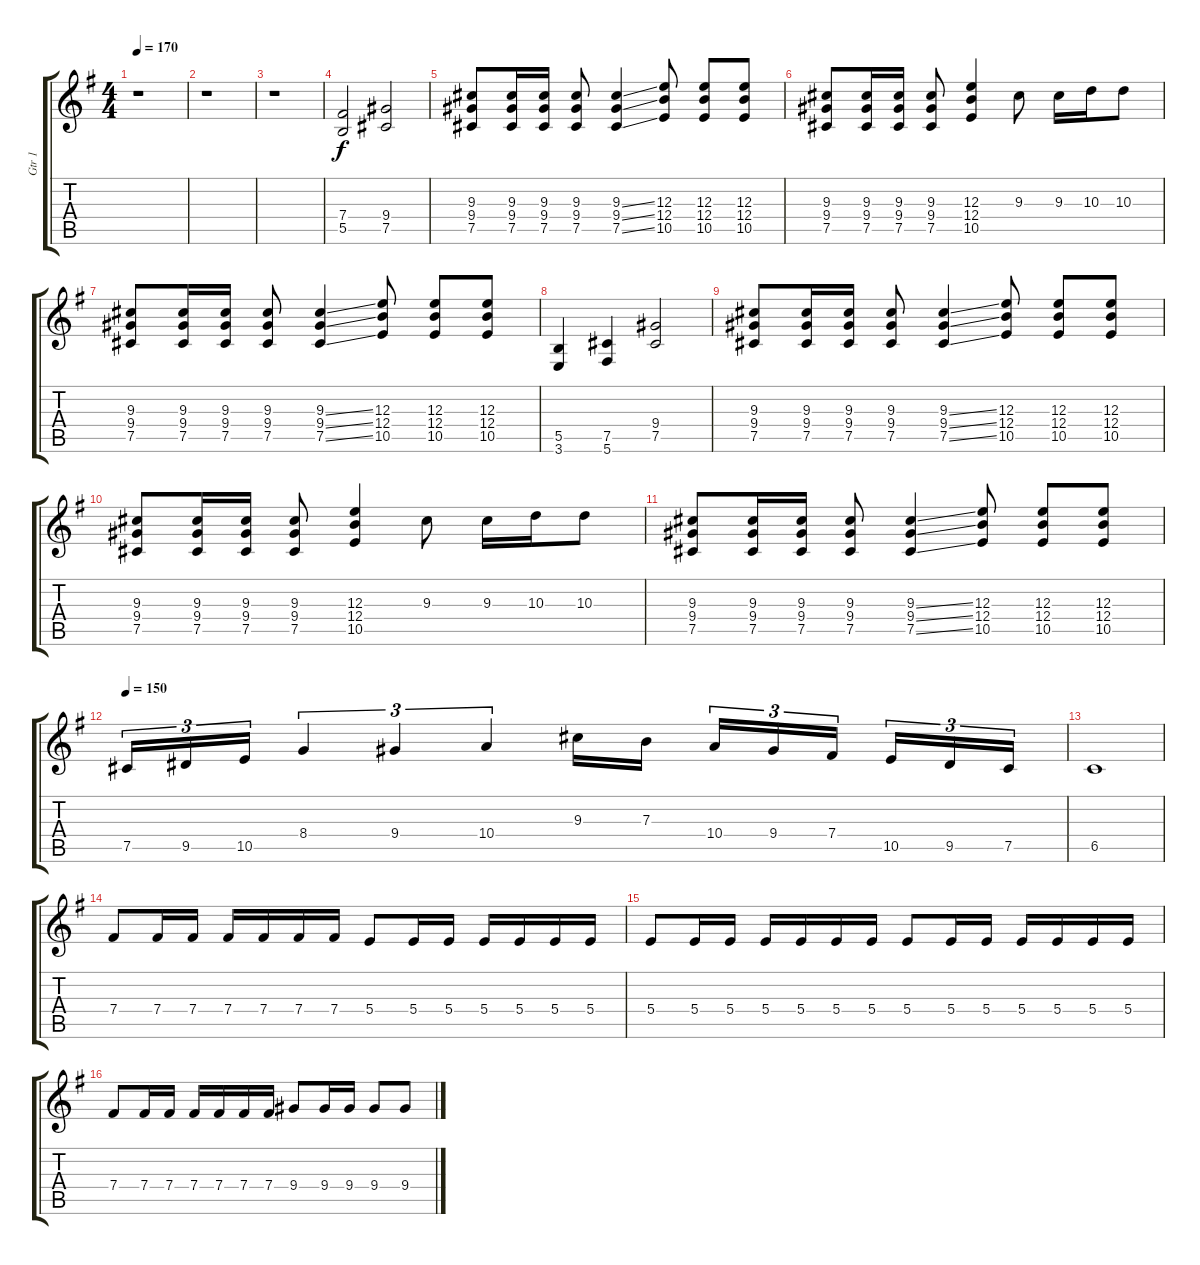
\track ("Gtr 1" "Gtr 1") {instrument distortionguitar}
\staff {score tabs}
\tuning (Db4 Ab3 E3 B2 Gb2 Db2) {hide}
\ts (4 4)
\tempo 170
\clef g2
\ks g
r.1{dy f instrument distortionguitar} |
r.1 |
r.1 |
(7.4 5.5).2 (9.4 7.5).2 |
(9.3 9.4 7.5).8 (9.3 9.4 7.5).16 (9.3 9.4 7.5).16 (9.3 9.4 7.5).8 (9.3{ss} 9.4{ss} 7.5{ss}).4 (12.3 12.4 10.5).8 (12.3 12.4 10.5).8 (12.3 12.4 10.5).8 |
(9.3 9.4 7.5).8 (9.3 9.4 7.5).16 (9.3 9.4 7.5).16 (9.3 9.4 7.5).8 (12.3 12.4 10.5).4 9.3.8 9.3.16 10.3.16 10.3.8 |
(9.3 9.4 7.5).8 (9.3 9.4 7.5).16 (9.3 9.4 7.5).16 (9.3 9.4 7.5).8 (9.3{ss} 9.4{ss} 7.5{ss}).4 (12.3 12.4 10.5).8 (12.3 12.4 10.5).8 (12.3 12.4 10.5).8 |
(5.5 3.6).4 (7.5 5.6).4 (9.4 7.5).2 |
(9.3 9.4 7.5).8 (9.3 9.4 7.5).16 (9.3 9.4 7.5).16 (9.3 9.4 7.5).8 (9.3{ss} 9.4{ss} 7.5{ss}).4 (12.3 12.4 10.5).8 (12.3 12.4 10.5).8 (12.3 12.4 10.5).8 |
(9.3 9.4 7.5).8 (9.3 9.4 7.5).16 (9.3 9.4 7.5).16 (9.3 9.4 7.5).8 (12.3 12.4 10.5).4 9.3.8 9.3.16 10.3.16 10.3.8 |
(9.3 9.4 7.5).8 (9.3 9.4 7.5).16 (9.3 9.4 7.5).16 (9.3 9.4 7.5).8 (9.3{ss} 9.4{ss} 7.5{ss}).4 (12.3 12.4 10.5).8 (12.3 12.4 10.5).8 (12.3 12.4 10.5).8 |
\tempo 150
7.5.16{tu (3 2)} 9.5.16{tu (3 2)} 10.5.16{tu (3 2)} 8.4.4{tu (3 2)} 9.4.4{tu (3 2)} 10.4.4{tu (3 2)} 9.3.16 7.3.16 10.4.16{tu (3 2)} 9.4.16{tu (3 2)} 7.4.16{tu (3 2) beam splitsecondary} 10.5.16{tu (3 2)} 9.5.16{tu (3 2)} 7.5.16{tu (3 2)} |
6.5.1 |
7.4.8 7.4.16 7.4.16 7.4.16 7.4.16 7.4.16 7.4.16 5.4.8 5.4.16 5.4.16 5.4.16 5.4.16 5.4.16 5.4.16 |
5.4.8 5.4.16 5.4.16 5.4.16 5.4.16 5.4.16 5.4.16 5.4.8 5.4.16 5.4.16 5.4.16 5.4.16 5.4.16 5.4.16 |
7.4.8 7.4.16 7.4.16 7.4.16 7.4.16 7.4.16 7.4.16 9.4.8 9.4.16 9.4.16 9.4.8 9.4.8
